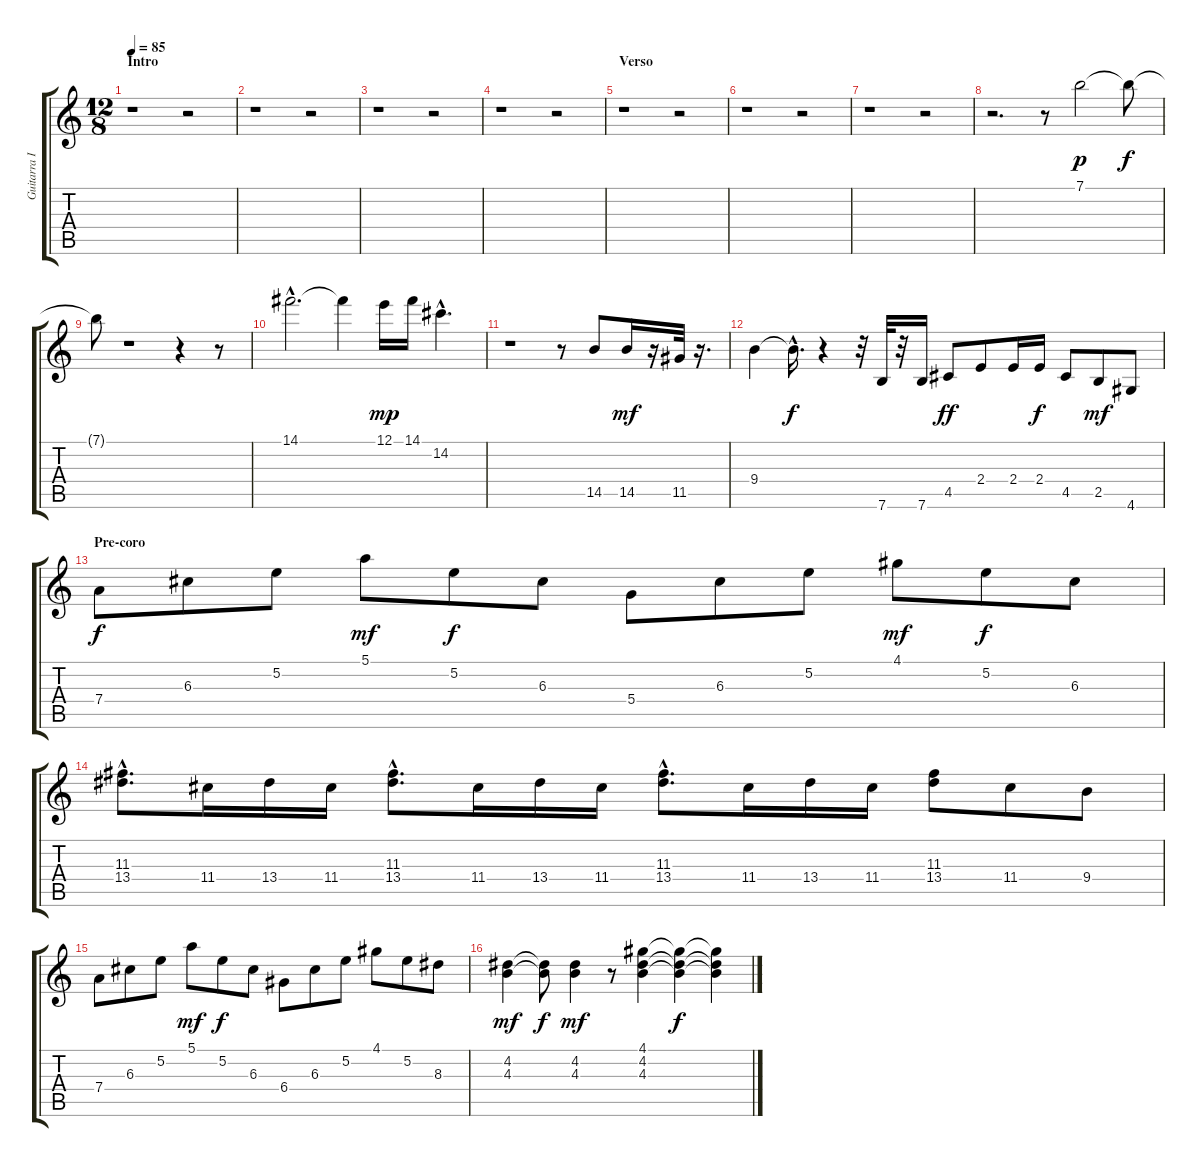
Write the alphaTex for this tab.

\track ("Guitarra II" "Guitarra I") {instrument overdrivenguitar}
\staff {score tabs}
\tuning (E4 B3 G3 D3 A2 E2) {hide}
\ts (12 8)
\section ("" "Intro")
\tempo 85
\clef g2
\ks c
r.1{dy p instrument overdrivenguitar} r.2 |
r.1 r.2 |
r.1 r.2 |
r.1 r.2 |
\section ("" "Verso")
r.1 r.2 |
r.1 r.2 |
r.1 r.2 |
r.2{d} r.8 7.1.2 7.1{t}.8{dy f} |
7.1{t}.8 r.1 r.4 r.8 |
14.1{hac}.2{d} 14.1{t}.4 12.1.16{dy mp} 14.1.16 14.2{hac}.4{d} |
r.1 r.8 14.5.8 14.5.16{dy mf} r.16 11.5.32 r.16{d} |
9.4.4 9.4{hac t}.16{d dy f} r.4 r.32 7.6.32 r.32 7.6.16 4.5.8{dy ff} 2.4.8 2.4.16 2.4.16{dy f} 4.5.8 2.5.8{dy mf} 4.6.8 |
\section ("" "Pre-coro")
7.4.8{dy f} 6.3.8 5.2.8 5.1.8{dy mf} 5.2.8{dy f} 6.3.8 5.4.8 6.3.8 5.2.8 4.1.8{dy mf} 5.2.8{dy f} 6.3.8 |
(11.3{hac} 13.4{hac}).8{d} 11.4.16 13.4.16 11.4.16 (11.3{hac} 13.4{hac}).8{d} 11.4.16 13.4.16 11.4.16 (11.3{hac} 13.4{hac}).8{d} 11.4.16 13.4.16 11.4.16 (11.3 13.4).8 11.4.8 9.4.8 |
7.4.8 6.3.8 5.2.8 5.1.8{dy mf} 5.2.8{dy f} 6.3.8 6.4.8 6.3.8 5.2.8 4.1.8 5.2.8 8.3.8 |
(4.2 4.3).4{dy mf} (4.2{t} 4.3{t}).8{dy f} (4.2 4.3).4{dy mf} r.8 (4.1 4.2 4.3).4 (4.1{t} 4.2{t} 4.3{t}).4{dy f} (4.1{t} 4.2{t} 4.3{t}).4
